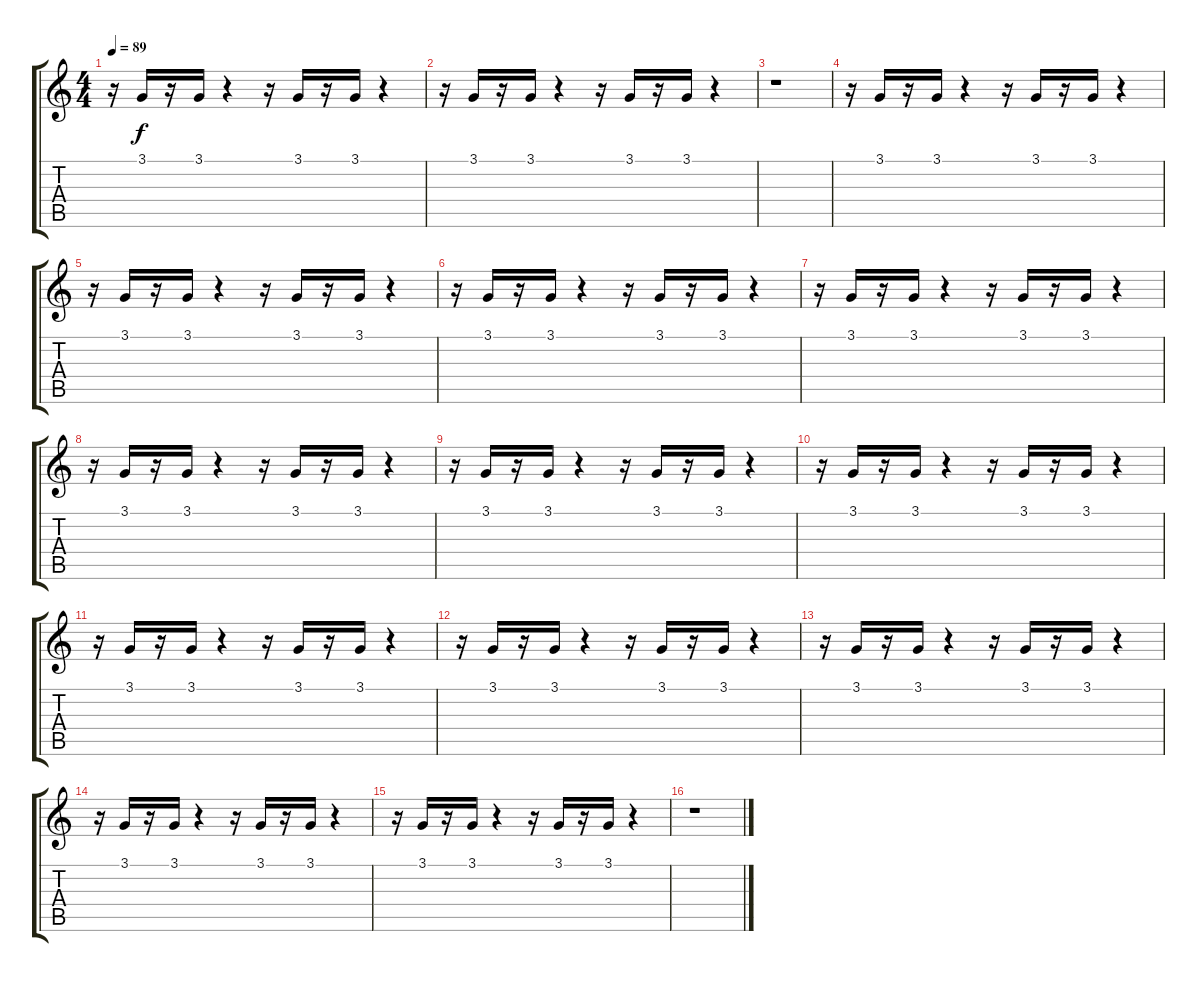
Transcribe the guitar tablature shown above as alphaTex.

\track "" {instrument lead1square}
\staff {score tabs}
\tuning (E4 B3 G3 D3 A2 E2) {hide}
\ts (4 4)
\tempo 89
\clef g2
\ks c
r.16{dy f} 3.1.16 r.16 3.1.16 r.4 r.16 3.1.16 r.16 3.1.16 r.4 |
r.16 3.1.16 r.16 3.1.16 r.4 r.16 3.1.16 r.16 3.1.16 r.4 |
r.1 |
r.16 3.1.16 r.16 3.1.16 r.4 r.16 3.1.16 r.16 3.1.16 r.4 |
r.16 3.1.16 r.16 3.1.16 r.4 r.16 3.1.16 r.16 3.1.16 r.4 |
r.16 3.1.16 r.16 3.1.16 r.4 r.16 3.1.16 r.16 3.1.16 r.4 |
r.16 3.1.16 r.16 3.1.16 r.4 r.16 3.1.16 r.16 3.1.16 r.4 |
r.16 3.1.16 r.16 3.1.16 r.4 r.16 3.1.16 r.16 3.1.16 r.4 |
r.16 3.1.16 r.16 3.1.16 r.4 r.16 3.1.16 r.16 3.1.16 r.4 |
r.16 3.1.16 r.16 3.1.16 r.4 r.16 3.1.16 r.16 3.1.16 r.4 |
r.16 3.1.16 r.16 3.1.16 r.4 r.16 3.1.16 r.16 3.1.16 r.4 |
r.16 3.1.16 r.16 3.1.16 r.4 r.16 3.1.16 r.16 3.1.16 r.4 |
r.16 3.1.16 r.16 3.1.16 r.4 r.16 3.1.16 r.16 3.1.16 r.4 |
r.16 3.1.16 r.16 3.1.16 r.4 r.16 3.1.16 r.16 3.1.16 r.4 |
r.16 3.1.16 r.16 3.1.16 r.4 r.16 3.1.16 r.16 3.1.16 r.4 |
r.1
